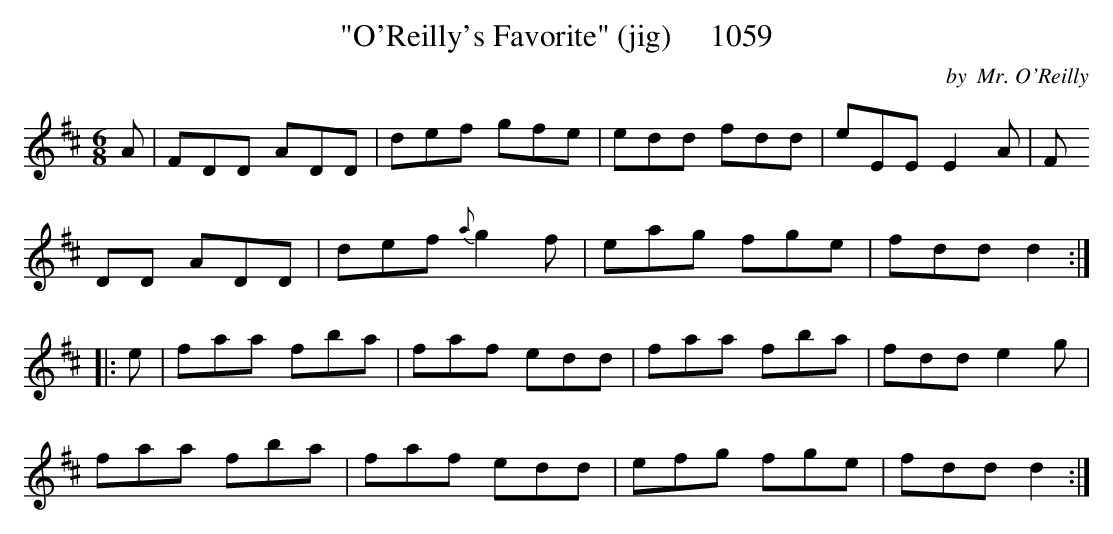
X:1
T:"O'Reilly's Favorite" (jig)     1059
C:by  Mr. O'Reilly
BRENNAN July 2003 (HTTP://WWW.SOSYOURMOM.COM)
M:6/8
L:1/8
K:D
A|FDD ADD|def gfe|edd fdd|eEE E2A|F
DD ADD|def {a}g2f|eag fge|fdd d2:|
|:e|faa fba|faf edd|faa fba|fdd e2g|
faa fba|faf edd|efg fge|fdd d2:|
